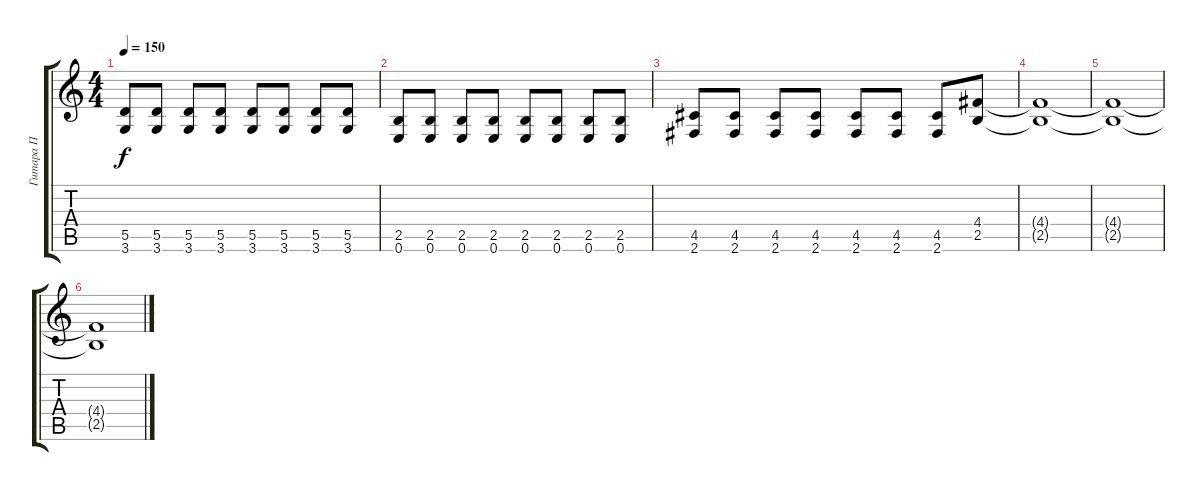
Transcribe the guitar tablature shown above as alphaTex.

\track ("Гитара П" "Гитара П") {instrument distortionguitar}
\staff {score tabs}
\tuning (E4 B3 G3 D3 A2 E2) {hide}
\ts (4 4)
\tempo 150
\clef g2
\ks c
(5.5 3.6).8{dy f} (5.5 3.6).8 (5.5 3.6).8 (5.5 3.6).8 (5.5 3.6).8 (5.5 3.6).8 (5.5 3.6).8 (5.5 3.6).8 |
(2.5 0.6).8 (2.5 0.6).8 (2.5 0.6).8 (2.5 0.6).8 (2.5 0.6).8 (2.5 0.6).8 (2.5 0.6).8 (2.5 0.6).8 |
(4.5 2.6).8 (4.5 2.6).8 (4.5 2.6).8 (4.5 2.6).8 (4.5 2.6).8 (4.5 2.6).8 (4.5 2.6).8 (4.4 2.5).8 |
(4.4{t} 2.5{t}).1{volume 0} |
(4.4{t} 2.5{t}).1 |
(4.4{t} 2.5{t}).1
